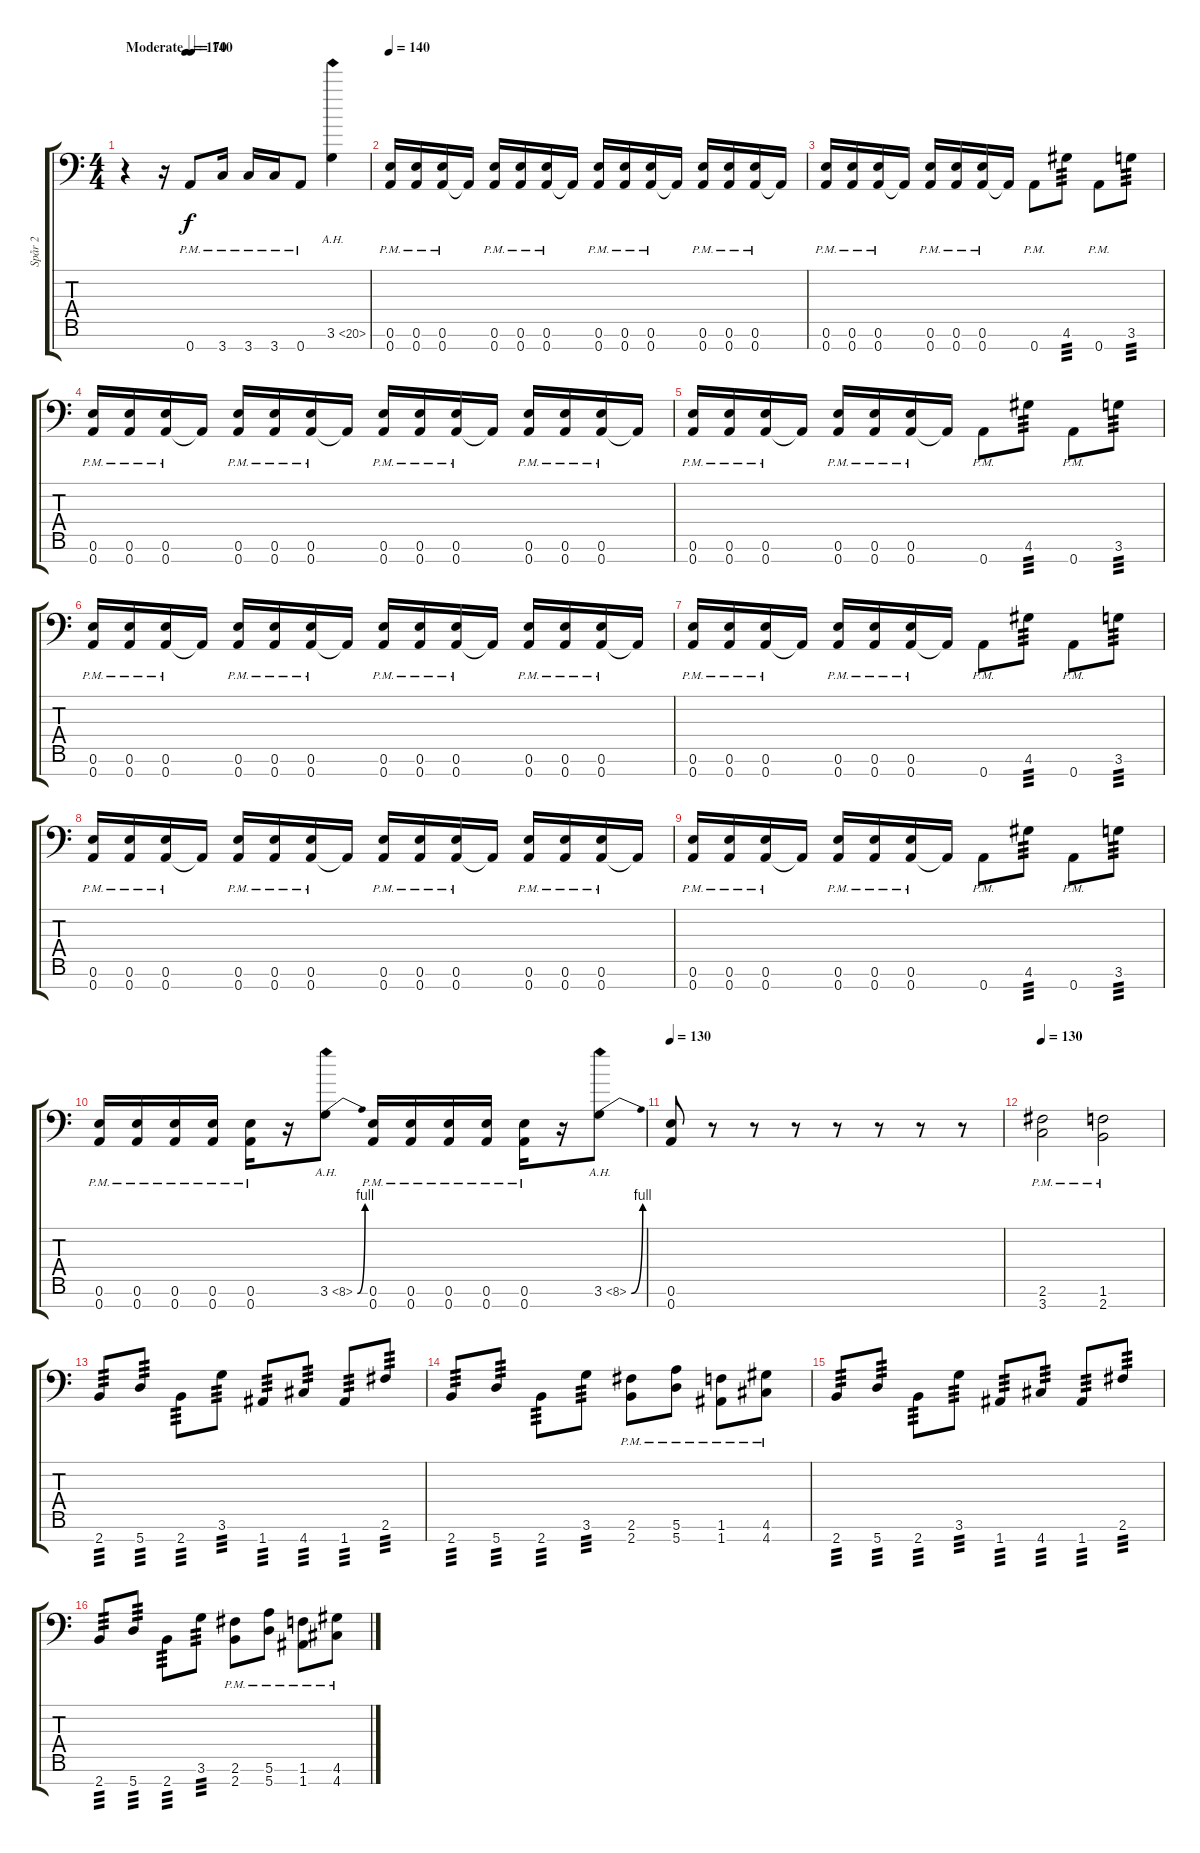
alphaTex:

\track ("Spår 2" "Spår 2") {instrument distortionguitar}
\staff {score tabs}
\tuning (E4 B3 G3 D3 A2 E2 A1) {hide}
\ts (4 4)
\tempo (140 "Moderate")
\tempo 180
\tempo (170 0.25)
\tempo (140 "Moderate")
\clef f4
\ks c
r.4{dy f instrument distortionguitar} r.16 0.7{pm}.8 3.7{pm}.16 3.7{pm}.16 3.7{pm}.16 0.7{pm}.8 3.6{ah 17}.4 |
\tempo 140
(0.6{pm} 0.7{pm}).16 (0.6{pm} 0.7{pm}).16 (0.6{pm} 0.7{pm}).16 0.7{t}.16 (0.6{pm} 0.7{pm}).16 (0.6{pm} 0.7{pm}).16 (0.6{pm} 0.7{pm}).16 0.7{t}.16 (0.6{pm} 0.7{pm}).16 (0.6{pm} 0.7{pm}).16 (0.6{pm} 0.7{pm}).16 0.7{t}.16 (0.6{pm} 0.7{pm}).16 (0.6{pm} 0.7{pm}).16 (0.6{pm} 0.7{pm}).16 0.7{t}.16 |
(0.6{pm} 0.7{pm}).16 (0.6{pm} 0.7{pm}).16 (0.6{pm} 0.7{pm}).16 0.7{t}.16 (0.6{pm} 0.7{pm}).16 (0.6{pm} 0.7{pm}).16 (0.6{pm} 0.7{pm}).16 0.7{t}.16 0.7{pm}.8 4.6.8{tp 3} 0.7{pm}.8 3.6.8{tp 3} |
(0.6{pm} 0.7{pm}).16 (0.6{pm} 0.7{pm}).16 (0.6{pm} 0.7{pm}).16 0.7{t}.16 (0.6{pm} 0.7{pm}).16 (0.6{pm} 0.7{pm}).16 (0.6{pm} 0.7{pm}).16 0.7{t}.16 (0.6{pm} 0.7{pm}).16 (0.6{pm} 0.7{pm}).16 (0.6{pm} 0.7{pm}).16 0.7{t}.16 (0.6{pm} 0.7{pm}).16 (0.6{pm} 0.7{pm}).16 (0.6{pm} 0.7{pm}).16 0.7{t}.16 |
(0.6{pm} 0.7{pm}).16 (0.6{pm} 0.7{pm}).16 (0.6{pm} 0.7{pm}).16 0.7{t}.16 (0.6{pm} 0.7{pm}).16 (0.6{pm} 0.7{pm}).16 (0.6{pm} 0.7{pm}).16 0.7{t}.16 0.7{pm}.8 4.6.8{tp 3} 0.7{pm}.8 3.6.8{tp 3} |
(0.6{pm} 0.7{pm}).16 (0.6{pm} 0.7{pm}).16 (0.6{pm} 0.7{pm}).16 0.7{t}.16 (0.6{pm} 0.7{pm}).16 (0.6{pm} 0.7{pm}).16 (0.6{pm} 0.7{pm}).16 0.7{t}.16 (0.6{pm} 0.7{pm}).16 (0.6{pm} 0.7{pm}).16 (0.6{pm} 0.7{pm}).16 0.7{t}.16 (0.6{pm} 0.7{pm}).16 (0.6{pm} 0.7{pm}).16 (0.6{pm} 0.7{pm}).16 0.7{t}.16 |
(0.6{pm} 0.7{pm}).16 (0.6{pm} 0.7{pm}).16 (0.6{pm} 0.7{pm}).16 0.7{t}.16 (0.6{pm} 0.7{pm}).16 (0.6{pm} 0.7{pm}).16 (0.6{pm} 0.7{pm}).16 0.7{t}.16 0.7{pm}.8 4.6.8{tp 3} 0.7{pm}.8 3.6.8{tp 3} |
(0.6{pm} 0.7{pm}).16 (0.6{pm} 0.7{pm}).16 (0.6{pm} 0.7{pm}).16 0.7{t}.16 (0.6{pm} 0.7{pm}).16 (0.6{pm} 0.7{pm}).16 (0.6{pm} 0.7{pm}).16 0.7{t}.16 (0.6{pm} 0.7{pm}).16 (0.6{pm} 0.7{pm}).16 (0.6{pm} 0.7{pm}).16 0.7{t}.16 (0.6{pm} 0.7{pm}).16 (0.6{pm} 0.7{pm}).16 (0.6{pm} 0.7{pm}).16 0.7{t}.16 |
(0.6{pm} 0.7{pm}).16 (0.6{pm} 0.7{pm}).16 (0.6{pm} 0.7{pm}).16 0.7{t}.16 (0.6{pm} 0.7{pm}).16 (0.6{pm} 0.7{pm}).16 (0.6{pm} 0.7{pm}).16 0.7{t}.16 0.7{pm}.8 4.6.8{tp 3} 0.7{pm}.8 3.6.8{tp 3} |
(0.6{pm} 0.7{pm}).16 (0.6{pm} 0.7{pm}).16 (0.6{pm} 0.7{pm}).16 (0.6{pm} 0.7{pm}).16 (0.6{pm} 0.7{pm}).16 r.16 3.6{be (bend 0 0 60 4) ah 5}.8 (0.6{pm} 0.7{pm}).16 (0.6{pm} 0.7{pm}).16 (0.6{pm} 0.7{pm}).16 (0.6{pm} 0.7{pm}).16 (0.6{pm} 0.7{pm}).16 r.16 3.6{be (bend 0 0 60 4) ah 5}.8 |
\tempo 130
(0.6 0.7).8 r.8 r.8 r.8 r.8 r.8 r.8 r.8 |
\tempo 130
(2.6{pm} 3.7{pm}).2 (1.6{pm} 2.7{pm}).2 |
2.7.8{tp 3} 5.7.8{tp 3} 2.7.8{tp 3} 3.6.8{tp 3} 1.7.8{tp 3} 4.7.8{tp 3} 1.7.8{tp 3} 2.6.8{tp 3} |
2.7.8{tp 3} 5.7.8{tp 3} 2.7.8{tp 3} 3.6.8{tp 3} (2.6{pm} 2.7{pm}).8 (5.6{pm} 5.7{pm}).8 (1.6{pm} 1.7{pm}).8 (4.6{pm} 4.7{pm}).8 |
2.7.8{tp 3} 5.7.8{tp 3} 2.7.8{tp 3} 3.6.8{tp 3} 1.7.8{tp 3} 4.7.8{tp 3} 1.7.8{tp 3} 2.6.8{tp 3} |
2.7.8{tp 3} 5.7.8{tp 3} 2.7.8{tp 3} 3.6.8{tp 3} (2.6{pm} 2.7{pm}).8 (5.6{pm} 5.7{pm}).8 (1.6{pm} 1.7{pm}).8 (4.6{pm} 4.7{pm}).8
